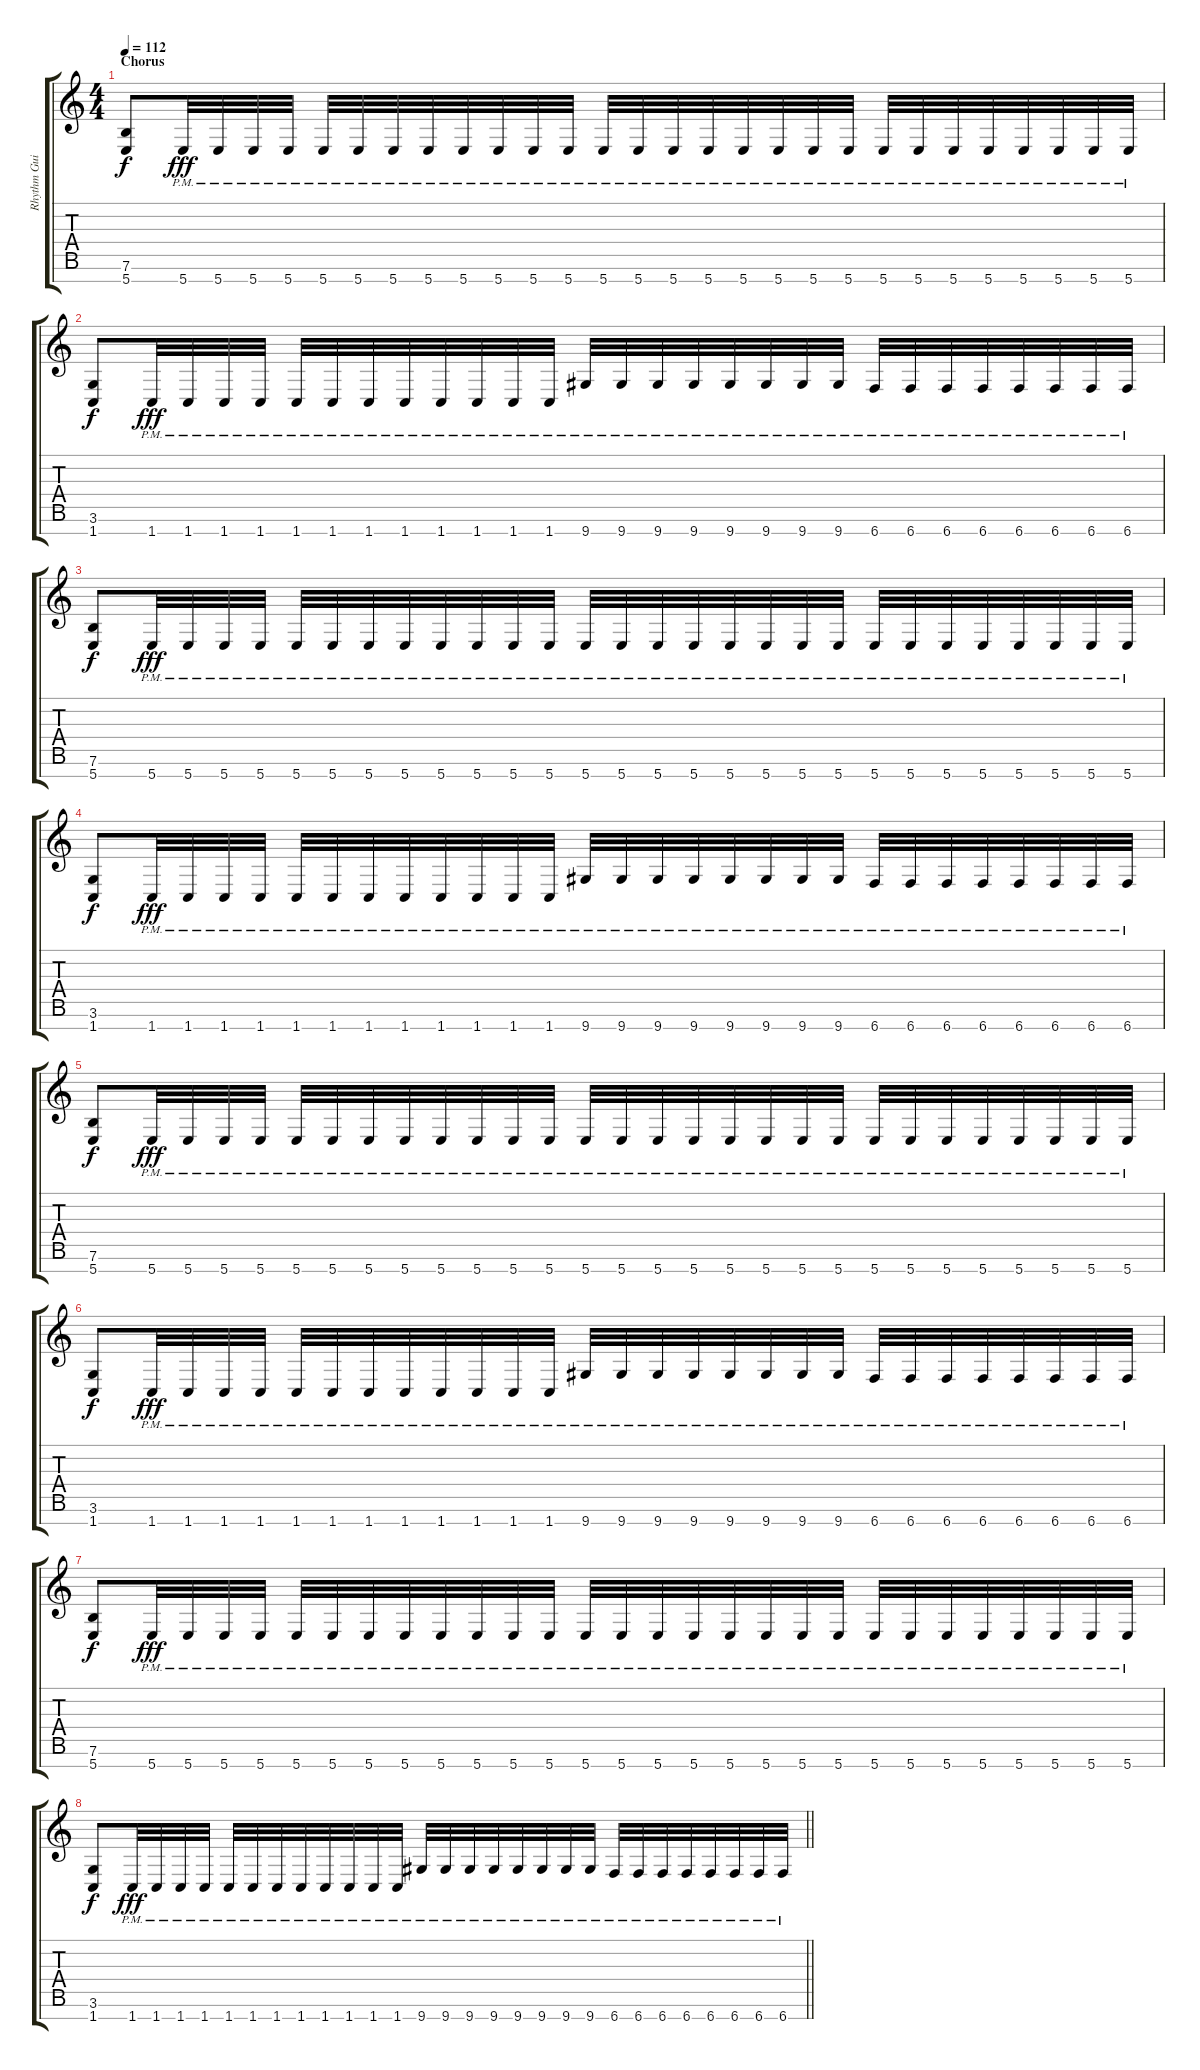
\track ("Rhythm Guitar 2" "Rhythm Gui") {instrument overdrivenguitar}
\staff {score tabs}
\tuning (E4 B3 G3 D3 A2 E2 B1) {hide}
\ts (4 4)
\section ("" "Chorus")
\tempo 112
\clef g2
\ks c
(7.6 5.7).8{dy f} 5.7{pm}.32{dy fff} 5.7{pm}.32 5.7{pm}.32 5.7{pm}.32 5.7{pm}.32 5.7{pm}.32 5.7{pm}.32 5.7{pm}.32 5.7{pm}.32 5.7{pm}.32 5.7{pm}.32 5.7{pm}.32 5.7{pm}.32 5.7{pm}.32 5.7{pm}.32 5.7{pm}.32 5.7{pm}.32 5.7{pm}.32 5.7{pm}.32 5.7{pm}.32 5.7{pm}.32 5.7{pm}.32 5.7{pm}.32 5.7{pm}.32 5.7{pm}.32 5.7{pm}.32 5.7{pm}.32 5.7{pm}.32 |
(3.6 1.7).8{dy f} 1.7{pm}.32{dy fff} 1.7{pm}.32 1.7{pm}.32 1.7{pm}.32 1.7{pm}.32 1.7{pm}.32 1.7{pm}.32 1.7{pm}.32 1.7{pm}.32 1.7{pm}.32 1.7{pm}.32 1.7{pm}.32 9.7{pm}.32 9.7{pm}.32 9.7{pm}.32 9.7{pm}.32 9.7{pm}.32 9.7{pm}.32 9.7{pm}.32 9.7{pm}.32 6.7{pm}.32 6.7{pm}.32 6.7{pm}.32 6.7{pm}.32 6.7{pm}.32 6.7{pm}.32 6.7{pm}.32 6.7{pm}.32 |
(7.6 5.7).8{dy f} 5.7{pm}.32{dy fff} 5.7{pm}.32 5.7{pm}.32 5.7{pm}.32 5.7{pm}.32 5.7{pm}.32 5.7{pm}.32 5.7{pm}.32 5.7{pm}.32 5.7{pm}.32 5.7{pm}.32 5.7{pm}.32 5.7{pm}.32 5.7{pm}.32 5.7{pm}.32 5.7{pm}.32 5.7{pm}.32 5.7{pm}.32 5.7{pm}.32 5.7{pm}.32 5.7{pm}.32 5.7{pm}.32 5.7{pm}.32 5.7{pm}.32 5.7{pm}.32 5.7{pm}.32 5.7{pm}.32 5.7{pm}.32 |
(3.6 1.7).8{dy f} 1.7{pm}.32{dy fff} 1.7{pm}.32 1.7{pm}.32 1.7{pm}.32 1.7{pm}.32 1.7{pm}.32 1.7{pm}.32 1.7{pm}.32 1.7{pm}.32 1.7{pm}.32 1.7{pm}.32 1.7{pm}.32 9.7{pm}.32 9.7{pm}.32 9.7{pm}.32 9.7{pm}.32 9.7{pm}.32 9.7{pm}.32 9.7{pm}.32 9.7{pm}.32 6.7{pm}.32 6.7{pm}.32 6.7{pm}.32 6.7{pm}.32 6.7{pm}.32 6.7{pm}.32 6.7{pm}.32 6.7{pm}.32 |
(7.6 5.7).8{dy f} 5.7{pm}.32{dy fff} 5.7{pm}.32 5.7{pm}.32 5.7{pm}.32 5.7{pm}.32 5.7{pm}.32 5.7{pm}.32 5.7{pm}.32 5.7{pm}.32 5.7{pm}.32 5.7{pm}.32 5.7{pm}.32 5.7{pm}.32 5.7{pm}.32 5.7{pm}.32 5.7{pm}.32 5.7{pm}.32 5.7{pm}.32 5.7{pm}.32 5.7{pm}.32 5.7{pm}.32 5.7{pm}.32 5.7{pm}.32 5.7{pm}.32 5.7{pm}.32 5.7{pm}.32 5.7{pm}.32 5.7{pm}.32 |
(3.6 1.7).8{dy f} 1.7{pm}.32{dy fff} 1.7{pm}.32 1.7{pm}.32 1.7{pm}.32 1.7{pm}.32 1.7{pm}.32 1.7{pm}.32 1.7{pm}.32 1.7{pm}.32 1.7{pm}.32 1.7{pm}.32 1.7{pm}.32 9.7{pm}.32 9.7{pm}.32 9.7{pm}.32 9.7{pm}.32 9.7{pm}.32 9.7{pm}.32 9.7{pm}.32 9.7{pm}.32 6.7{pm}.32 6.7{pm}.32 6.7{pm}.32 6.7{pm}.32 6.7{pm}.32 6.7{pm}.32 6.7{pm}.32 6.7{pm}.32 |
(7.6 5.7).8{dy f} 5.7{pm}.32{dy fff} 5.7{pm}.32 5.7{pm}.32 5.7{pm}.32 5.7{pm}.32 5.7{pm}.32 5.7{pm}.32 5.7{pm}.32 5.7{pm}.32 5.7{pm}.32 5.7{pm}.32 5.7{pm}.32 5.7{pm}.32 5.7{pm}.32 5.7{pm}.32 5.7{pm}.32 5.7{pm}.32 5.7{pm}.32 5.7{pm}.32 5.7{pm}.32 5.7{pm}.32 5.7{pm}.32 5.7{pm}.32 5.7{pm}.32 5.7{pm}.32 5.7{pm}.32 5.7{pm}.32 5.7{pm}.32 |
\barLineRight lightlight
(3.6 1.7).8{dy f} 1.7{pm}.32{dy fff} 1.7{pm}.32 1.7{pm}.32 1.7{pm}.32 1.7{pm}.32 1.7{pm}.32 1.7{pm}.32 1.7{pm}.32 1.7{pm}.32 1.7{pm}.32 1.7{pm}.32 1.7{pm}.32 9.7{pm}.32 9.7{pm}.32 9.7{pm}.32 9.7{pm}.32 9.7{pm}.32 9.7{pm}.32 9.7{pm}.32 9.7{pm}.32 6.7{pm}.32 6.7{pm}.32 6.7{pm}.32 6.7{pm}.32 6.7{pm}.32 6.7{pm}.32 6.7{pm}.32 6.7{pm}.32
